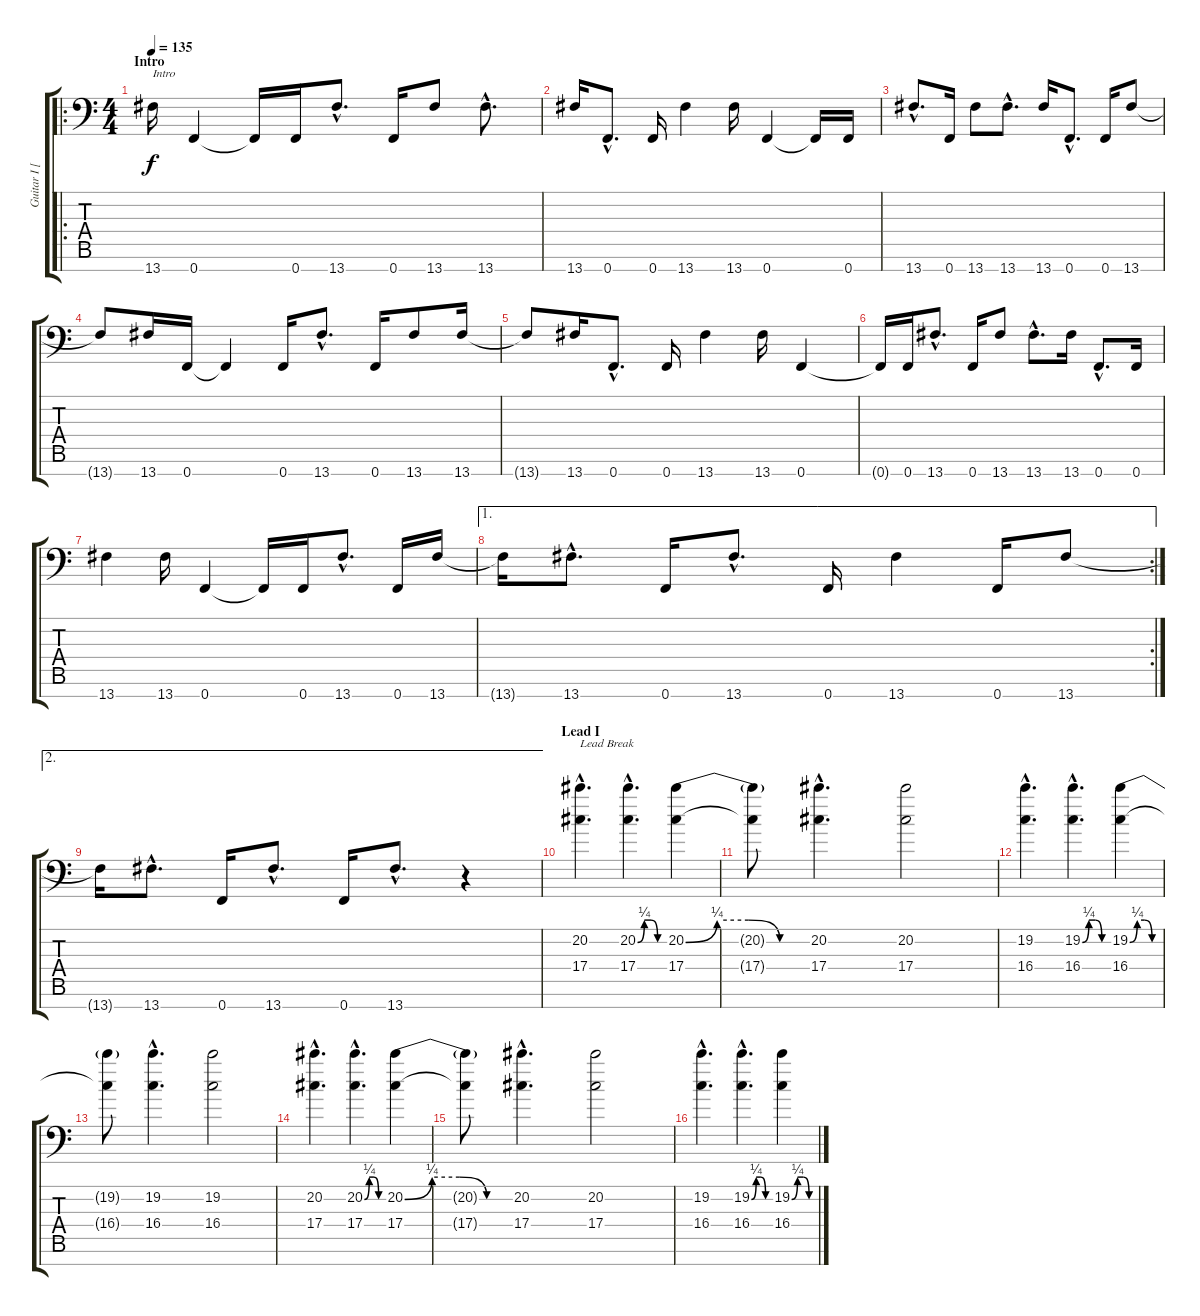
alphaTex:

\track ("Guitar I [Fredrik Thordendal]" "Guitar I [") {instrument distortionguitar}
\staff {score tabs}
\tuning (Bb3 F3 Db3 Ab2 Eb2 Bb1 F1) {hide}
\ro
\ts (4 4)
\section ("" "Intro")
\tempo 135
\clef f4
\ks c
13.7.16{txt "Intro" dy f instrument distortionguitar} 0.7.4 0.7{t}.16 0.7.16 13.7{hac}.8{d} 0.7.16 13.7.8 13.7{hac}.8{d} |
13.7.16 0.7{hac}.8{d} 0.7.16 13.7.4 13.7.16 0.7.4 0.7{t}.16 0.7.16 |
13.7{hac}.8{d} 0.7.16 13.7.8 13.7{hac}.8{d} 13.7.16 0.7{hac}.8{d} 0.7.16 13.7.8 |
13.7{t}.8 13.7.16 0.7.16 0.7{t}.4 0.7.16 13.7{hac}.8{d} 0.7.16 13.7.8 13.7.16 |
13.7{t}.8 13.7.16 0.7{hac}.8{d} 0.7.16 13.7.4 13.7.16 0.7.4 |
0.7{t}.16 0.7.16 13.7{hac}.8{d} 0.7.16 13.7.8 13.7{hac}.8{d} 13.7.16 0.7{hac}.8{d} 0.7.16 |
13.7.4 13.7.16 0.7.4 0.7{t}.16 0.7.16 13.7{hac}.8{d} 0.7.16 13.7.16 |
\ae 1
\rc 2
13.7{t}.16 13.7{hac}.8{d} 0.7.16 13.7{hac}.8{d} 0.7.16 13.7.4 0.7.16 13.7.8 |
\ae 2
13.7{t}.16 13.7{hac}.8{d} 0.7.16 13.7{hac}.8{d} 0.7.16 13.7{hac}.8{d} r.4 |
\section ("" "Lead I")
(20.2{hac} 17.4{hac}).4{d txt "Lead Break"} (20.2{be (custom 0 0 15 1 30 1 45 0 60 0) hac} 17.4{hac}).4{d} (20.2{be (custom 0 0 15 1 30 1 45 0 60 0)} 17.4).4 |
(20.2{t} 17.4{t}).8 (20.2{hac} 17.4{hac}).4{d} (20.2 17.4).2 |
(19.2{hac} 16.4{hac}).4{d} (19.2{be (custom 0 0 15 1 30 1 45 0 60 0) hac} 16.4{hac}).4{d} (19.2{be (custom 0 0 15 1 30 1 45 0 60 0)} 16.4).4 |
(19.2{t} 16.4{t}).8 (19.2{hac} 16.4{hac}).4{d} (19.2 16.4).2 |
(20.2{hac} 17.4{hac}).4{d} (20.2{be (custom 0 0 15 1 30 1 45 0 60 0) hac} 17.4{hac}).4{d} (20.2{be (custom 0 0 15 1 30 1 45 0 60 0)} 17.4).4 |
(20.2{t} 17.4{t}).8 (20.2{hac} 17.4{hac}).4{d} (20.2 17.4).2 |
(19.2{hac} 16.4{hac}).4{d} (19.2{be (custom 0 0 15 1 30 1 45 0 60 0) hac} 16.4{hac}).4{d} (19.2{be (custom 0 0 15 1 30 1 45 0 60 0)} 16.4).4
